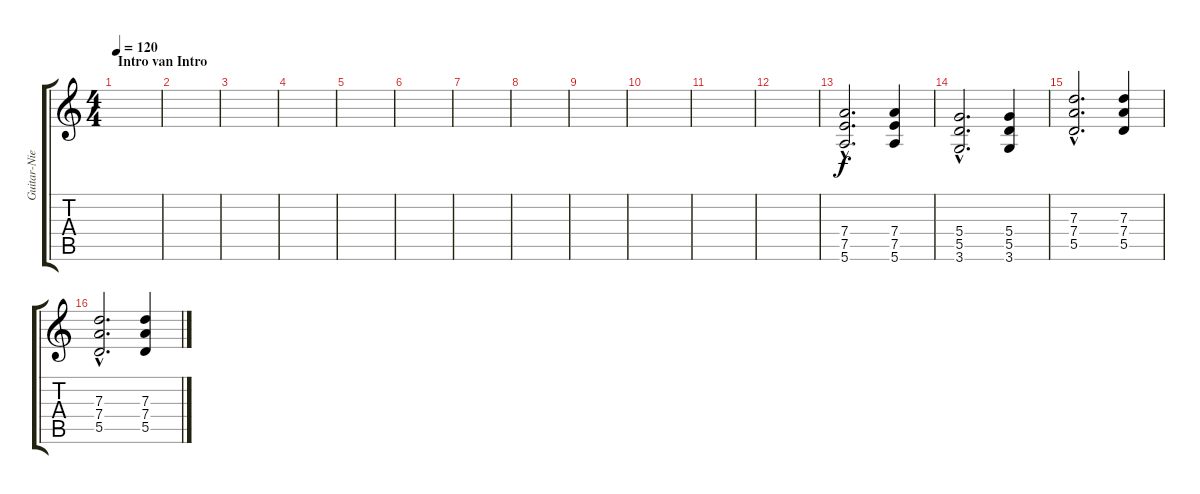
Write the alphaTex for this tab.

\track ("Guitar-Niels" "Guitar-Nie") {instrument distortionguitar}
\staff {score tabs}
\tuning (E4 B3 G3 D3 A2 E2) {hide}
\ts (4 4)
\section ("" "Intro van Intro")
\tempo 120
\clef g2
\ks c
|
|
|
|
|
|
|
|
|
|
|
|
(7.4{hac} 7.5{hac} 5.6{hac}).2{d} (7.4 7.5 5.6).4 |
(5.4{hac} 5.5{hac} 3.6{hac}).2{d} (5.4 5.5 3.6).4 |
(7.3{hac} 7.4{hac} 5.5{hac}).2{d} (7.3 7.4 5.5).4 |
(7.3{hac} 7.4{hac} 5.5{hac}).2{d} (7.3 7.4 5.5).4
